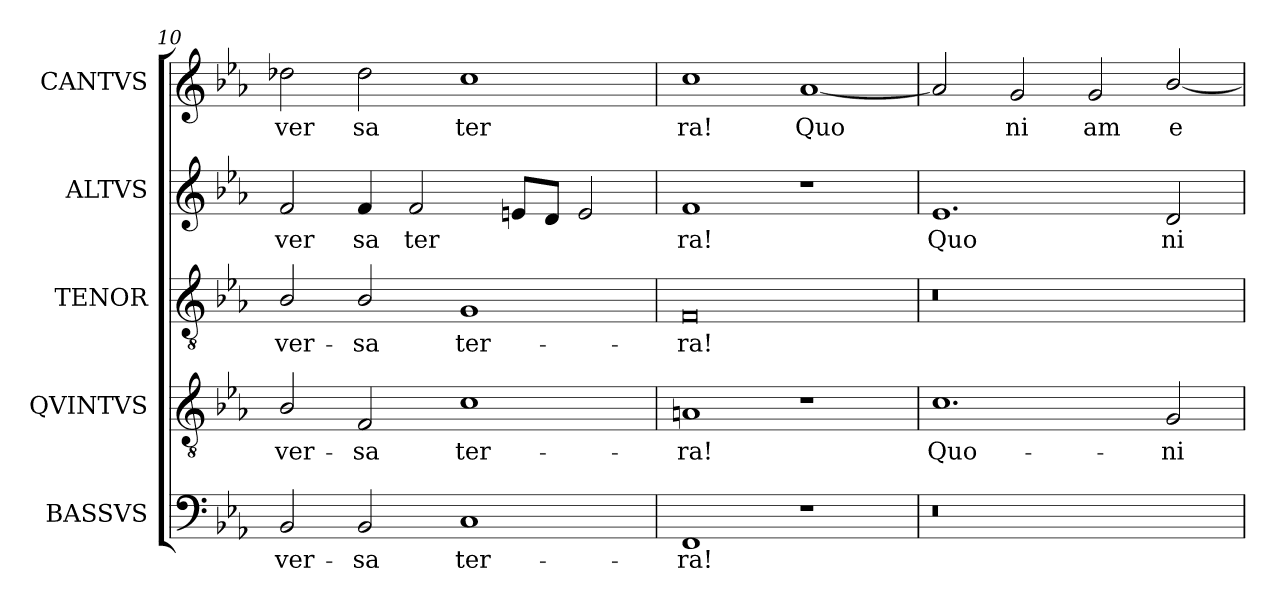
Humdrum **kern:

**kern	**text	**kern	**text	**kern	**text	**kern	**text	**kern	**text
*part5	*part5	*part4	*part4	*part3	*part3	*part2	*part2	*part1	*part1
*staff5	*staff5	*staff4	*staff4	*staff3	*staff3	*staff2	*staff2	*staff1	*staff1
*I"BASSVS	*	*I"QVINTVS	*	*I"TENOR	*	*I"ALTVS	*	*I"CANTVS	*
*clefF4	*	*clefGv2	*	*clefGv2	*	*clefG2	*	*clefG2	*
*k[b-e-a-]	*	*k[b-e-a-]	*	*k[b-e-a-]	*	*k[b-e-a-]	*	*k[b-e-a-]	*
*E-:	*	*E-:	*	*E-:	*	*E-:	*	*E-:	*
=10	=10	=10	=10	=10	=10	=10	=10	=10	=10
!	!LO:LY:b:cj	!	!LO:LY:b:cj	!	!LO:LY:b:cj	!	!LO:LY:b:cj	!	!LO:LY:b:cj
2BB-/	-ver-	2B-/	-ver-	2B-/	-ver-	2f/	ver	2dd-X\	ver
!	!LO:LY:b:cj	!	!LO:LY:b:cj	!	!LO:LY:b:cj	!	!LO:LY:b:cj	!	!LO:LY:b:cj
2BB-/	-sa	2F/	-sa	2B-/	-sa	4f/	sa	2dd-\	sa
!	!	!	!	!	!	!	!LO:LY:b:cj	!	!
.	.	.	.	.	.	2f/	ter	.	.
!	!LO:LY:b:cj	!	!LO:LY:b:cj	!	!LO:LY:b:cj	!	!	!	!LO:LY:b:cj
1C	ter-	1c	ter-	1G	ter-	.	.	1cc	ter
!	!	!	!	!	!	!	!LO:LY:b:cj	!	!
.	.	.	.	.	.	8e/L	.	.	.
!	!	!	!	!	!	!	!LO:LY:b:cj	!	!
.	.	.	.	.	.	8d/J	.	.	.
!	!	!	!	!	!	!	!LO:LY:b:cj	!	!
.	.	.	.	.	.	2e/	.	.	.
=11	=11	=11	=11	=11	=11	=11	=11	=11	=11
!	!LO:LY:b:cj	!	!LO:LY:b:cj	!	!LO:LY:b:cj	!	!LO:LY:b:cj	!	!LO:LY:b:cj
1FF	-ra!	1An	-ra!	0F	-ra!	1f	ra!	1cc	ra!
!	!	!	!	!	!	!	!	!	!LO:LY:b:cj
1r	.	1r	.	.	.	1r	.	[<1a-	Quo
=12	=12	=12	=12	=12	=12	=12	=12	=12	=12
!	!	!	!LO:LY:b:cj	!	!	!	!LO:LY:b:cj	!	!LO:LY:b:cj
0r	.	1.c	Quo-	0r	.	1.e-	Quo	2a-/]	.
!	!	!	!	!	!	!	!	!	!LO:LY:b:cj
.	.	.	.	.	.	.	.	2g/	ni
!	!	!	!	!	!	!	!	!	!LO:LY:b:cj
.	.	.	.	.	.	.	.	2g/	am
!	!	!	!LO:LY:b:cj	!	!	!	!LO:LY:b:cj	!	!LO:LY:b:cj
.	.	2G/	-ni-	.	.	2d/	ni	[<2b-/	e
=	=	=	=	=	=	=	=	=	=
*-	*-	*-	*-	*-	*-	*-	*-	*-	*-
